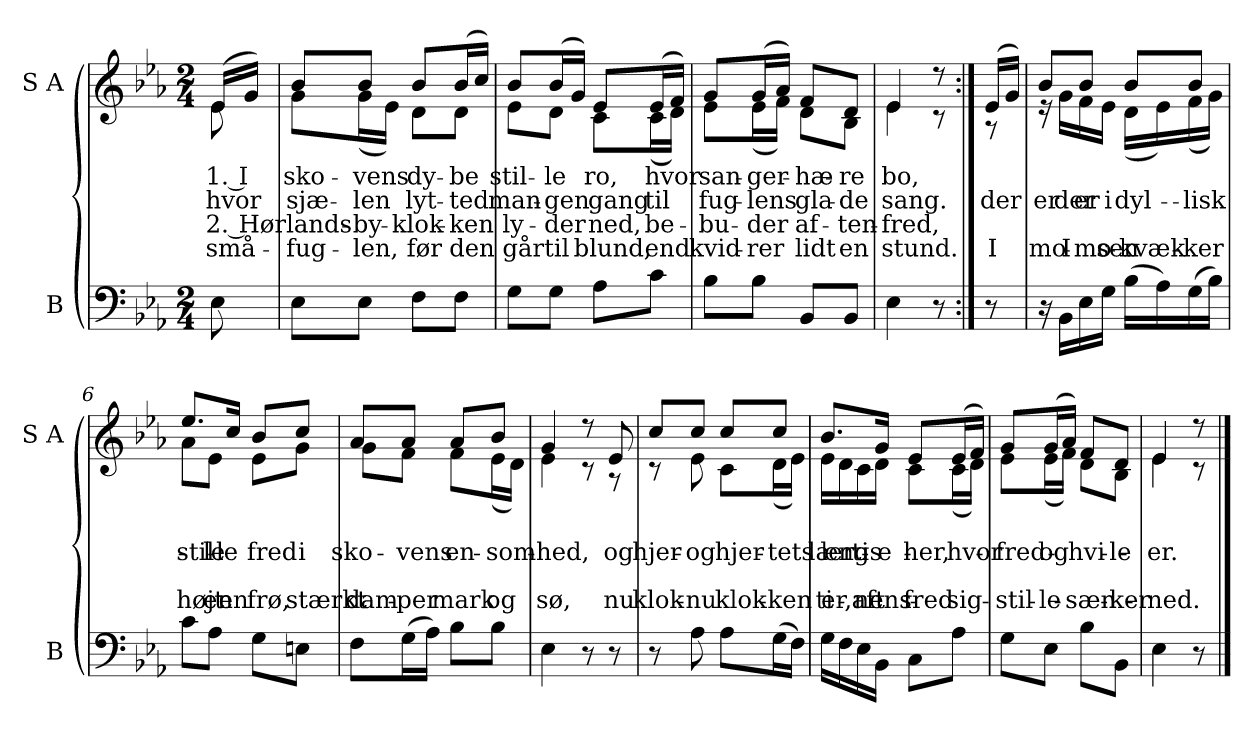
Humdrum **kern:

**kern	**kern	**text	**text	**text	**text
*part2	*part1	*part1	*part1	*part1	*part1
*staff2	*staff1	*staff1	*staff1	*staff1	*staff1
*I"B	*I"S A	*	*	*	*
*I'B	*I'S A	*	*	*	*
*clefF4	*clefG2	*	*	*	*
*k[b-e-a-]	*k[b-e-a-]	*	*	*	*
*M2/4	*M2/4	*	*	*	*
=	=	=	=	=	=
!	!	!LO:LY:b	!LO:LY:b	!LO:LY:b	!LO:LY:b
*	*^	*	*	*	*
8E-\	(16e-/LL	8e-\	1. I	hvor	2. Hør	små-
.	16g/JJ)	.	.	.	.	.
=1	=1	=1	=1	=1	=1	=1
!	!	!	!LO:LY:b	!LO:LY:b	!LO:LY:b	!LO:LY:b
8E-\L	8b-/L	8g\L	sko-	sjæ-	lands-	-fug-
!	!	!	!LO:LY:b	!LO:LY:b	!LO:LY:b	!LO:LY:b
8E-\J	8b-/J	(16g\L	-vens	-len	-by-	-len,
.	.	16e-\JJ)	.	.	.	.
!	!	!	!LO:LY:b	!LO:LY:b	!LO:LY:b	!LO:LY:b
8F\L	8b-/L	8d\L	dy-	lyt-	-klok-	før
!	!	!	!LO:LY:b	!LO:LY:b	!LO:LY:b	!LO:LY:b
8F\J	(16b-/L	8d\J	-be	-ted	-ken	den
.	16cc/JJ)	.	.	.	.	.
=2	=2	=2	=2	=2	=2	=2
!	!	!	!LO:LY:b	!LO:LY:b	!LO:LY:b	!LO:LY:b
8G\L	8b-/L	8e-\L	stil-	man-	ly-	går
!	!	!	!LO:LY:b	!LO:LY:b	!LO:LY:b	!LO:LY:b
8G\J	(16b-/L	8d\J	le	-gen	-der	til
.	16g/JJ)	.	.	.	.	.
!	!	!	!LO:LY:b	!LO:LY:b	!LO:LY:b	!LO:LY:b
8A-\L	8e-/L	8c\L	ro,	gang	ned,	blund,
!	!	!	!LO:LY:b	!LO:LY:b	!LO:LY:b	!LO:LY:b
8c\J	(16e-/L	(16c\L	hvor	til	be-	end
.	16f/JJ)	16d\JJ)	.	.	.	.
=3	=3	=3	=3	=3	=3	=3
!	!	!	!LO:LY:b	!LO:LY:b	!LO:LY:b	!LO:LY:b
8B-\L	8g/L	8e-\L	san-	fug-	-bu-	kvid-
!	!	!	!LO:LY:b	!LO:LY:b	!LO:LY:b	!LO:LY:b
8B-\J	(16g/L	(16e-\L	-ger-	-lens	-der	rer
.	16a-/JJ)	16f\JJ)	.	.	.	.
!	!	!	!LO:LY:b	!LO:LY:b	!LO:LY:b	!LO:LY:b
8BB-/L	8f/L	8d\L	-hæ-	gla-	af-	lidt
!	!	!	!LO:LY:b	!LO:LY:b	!LO:LY:b	!LO:LY:b
8BB-/J	8d/J	8B-\J	-re	-de	-ten-	en
=4	=4	=4	=4	=4	=4	=4
!	!	!	!LO:LY:b	!LO:LY:b	!LO:LY:b	!LO:LY:b
4E-\	4e-/	4e-\	bo,	sang.	-fred,	stund.
8r	8r	8r	.	.	.	.
=4X1:|!	=4X1:|!	=4X1:|!	=4X1:|!	=4X1:|!	=4X1:|!	=4X1:|!
!	!	!	!	!LO:LY:a	!	!LO:LY:a
8r	(16e-/LL	8r	.	der	.	I
.	16g/JJ)	.	.	.	.	.
!!LO:LB:g=z	!!
=5	=5	=5	=5	=5	=5	=5
!	!	!	!	!LO:LY:a	!	!LO:LY:a
16r	8b-/L	16r	.	er	.	mo-
!	!	!	!	!LO:LY:b	!	!LO:LY:b
16BB-\LL	.	16g\LL	.	der	.	I
!	!	!	!	!LO:LY:a	!	!LO:LY:a
!	!	!	!	!LO:LY:b	!	!LO:LY:b
16E-\	8b-/J	16f\	.	er	.	mo-
!	!	!	!	!LO:LY:b	!	!LO:LY:b
16G\JJ	.	16e-\JJ	.	i-	.	-sen
!	!	!	!	!LO:LY:a	!	!LO:LY:a
!	!	!	!	!LO:LY:b	!	!LO:LY:b
(16B-\LL	8b-/L	(16d\LL	.	-dyl-	.	kvæk-
16A-\)	.	16e-\)	.	.	.	.
!	!	!	!	!LO:LY:a	!	!LO:LY:a
!	!	!	!	!LO:LY:b	!	!LO:LY:b
(16G\	8b-/J	(16f\	.	-lisk	.	-ker
16B-\JJ)	.	16g\JJ)	.	.	.	.
=6	=6	=6	=6	=6	=6	=6
!	!	!	!	!LO:LY:a	!	!LO:LY:a
!	!	!	!	!LO:LY:b	!	!LO:LY:b
8c\L	8.ee-/L	8a-\L	.	stil-	.	højt
!	!	!	!	!LO:LY:b	!	!LO:LY:b
8A-\J	.	8e-\J	.	-le	.	en
!	!	!	!	!LO:LY:a	!	!LO:LY:a
.	16cc/Jk	.	.	-le	.	en
!	!	!	!	!LO:LY:a	!	!LO:LY:a
!	!	!	!	!LO:LY:b	!	!LO:LY:b
8G\L	8b-/L	8e-\L	.	fred	.	frø,
!	!	!	!	!LO:LY:a	!	!LO:LY:a
!	!	!	!	!LO:LY:b	!	!LO:LY:b
8En\J	8cc/J	8g\J	.	i	.	stærkt
=7	=7	=7	=7	=7	=7	=7
!	!	!	!	!LO:LY:a	!	!LO:LY:a
!	!	!	!	!LO:LY:b	!	!LO:LY:b
8F\L	8a-/L	8g\L	.	sko-	.	dam-
!	!	!	!	!LO:LY:a	!	!LO:LY:a
!	!	!	!	!LO:LY:b	!	!LO:LY:b
(16G\L	8a-/J	8f\J	.	-vens	.	-per
16A-\JJ)	.	.	.	.	.	.
!	!	!	!	!LO:LY:a	!	!LO:LY:a
!	!	!	!	!LO:LY:b	!	!LO:LY:b
8B-\L	8a-/L	8f\L	.	en-	.	mark
!	!	!	!	!LO:LY:a	!	!LO:LY:a
!	!	!	!	!LO:LY:b	!	!LO:LY:b
8B-\J	8b-/J	(16e-\L	.	-som-	.	og
.	.	16d\JJ)	.	.	.	.
=8	=8	=8	=8	=8	=8	=8
!	!	!	!	!LO:LY:a	!	!LO:LY:a
!	!	!	!	!LO:LY:b	!	!LO:LY:b
4E-\	4g/	4e-\	.	-hed,	.	sø,
8r	8r	8r	.	.	.	.
!	!	!	!	!LO:LY:a	!	!LO:LY:a
8r	8e-/	8r	.	og	.	nu
!!LO:LB:g=z	!!
=9	=9	=9	=9	=9	=9	=9
!	!	!	!	!LO:LY:a	!	!LO:LY:a
8r	8cc/L	8r	.	hjer-	.	klok-
!	!	!	!	!LO:LY:a	!	!LO:LY:a
!	!	!	!	!LO:LY:b	!	!LO:LY:b
8A-\	8cc/J	8e-\	.	og	.	nu
!	!	!	!	!LO:LY:a	!	!LO:LY:a
!	!	!	!	!LO:LY:b	!	!LO:LY:b
8A-\L	8cc/L	8c\L	.	hjer-	.	klok-
!	!	!	!	!LO:LY:a	!	!LO:LY:a
!	!	!	!	!LO:LY:b	!	!LO:LY:b
(16G\L	8cc/J	(16d\L	.	-tets	.	-ken
16F\JJ)	.	16e-\JJ)	.	.	.	.
=10	=10	=10	=10	=10	=10	=10
!	!	!	!	!LO:LY:a	!	!LO:LY:a
!	!	!	!	!LO:LY:b	!	!LO:LY:b
16G\LL	8.b-/L	16e-\LL	.	længs-	.	ti-
!	!	!	!	!LO:LY:b	!	!LO:LY:b
16F\	.	16d\	.	-ler	.	-er,
!	!	!	!	!LO:LY:b	!	!LO:LY:b
16E-\	.	16c\	.	ti-	.	aft-
!	!	!	!	!LO:LY:a	!	!LO:LY:a
!	!	!	!	!LO:LY:b	!	!LO:LY:b
16BB-\JJ	16g/Jk	16d\JJ	.	-e	.	-nens
!	!	!	!	!LO:LY:a	!	!LO:LY:a
!	!	!	!	!LO:LY:b	!	!LO:LY:b
8C\L	8e-/L	8c\L	.	her,	.	fred
!	!	!	!	!LO:LY:a	!	!LO:LY:a
!	!	!	!	!LO:LY:b	!	!LO:LY:b
8A-\J	(16e-/L	(16c\L	.	hvor	.	sig
.	16f/JJ)	16d\JJ)	.	.	.	.
=11	=11	=11	=11	=11	=11	=11
!	!	!	!	!LO:LY:a	!	!LO:LY:a
!	!	!	!	!LO:LY:b	!	!LO:LY:b
8G\L	8g/L	8e-\L	.	fred	.	stil-
!	!	!	!	!LO:LY:a	!	!LO:LY:a
!	!	!	!	!LO:LY:b	!	!LO:LY:b
8E-\J	(16g/L	(16e-\L	.	og	.	-le
.	16a-/JJ)	16f\JJ)	.	.	.	.
!	!	!	!	!LO:LY:a	!	!LO:LY:a
!	!	!	!	!LO:LY:b	!	!LO:LY:b
8B-\L	8f/L	8d\L	.	hvi-	.	sæn-
!	!	!	!	!LO:LY:a	!	!LO:LY:a
!	!	!	!	!LO:LY:b	!	!LO:LY:b
8BB-\J	8d/J	8B-\J	.	-le	.	-ker
=12	=12	=12	=12	=12	=12	=12
!	!	!	!	!LO:LY:a	!	!LO:LY:a
!	!	!	!	!LO:LY:b	!	!LO:LY:b
4E-\	4e-/	4e-\	.	er.	.	ned.
8r	8r	8r	.	.	.	.
*	*v	*v	*	*	*	*
==	==	==	==	==	==
*-	*-	*-	*-	*-	*-
